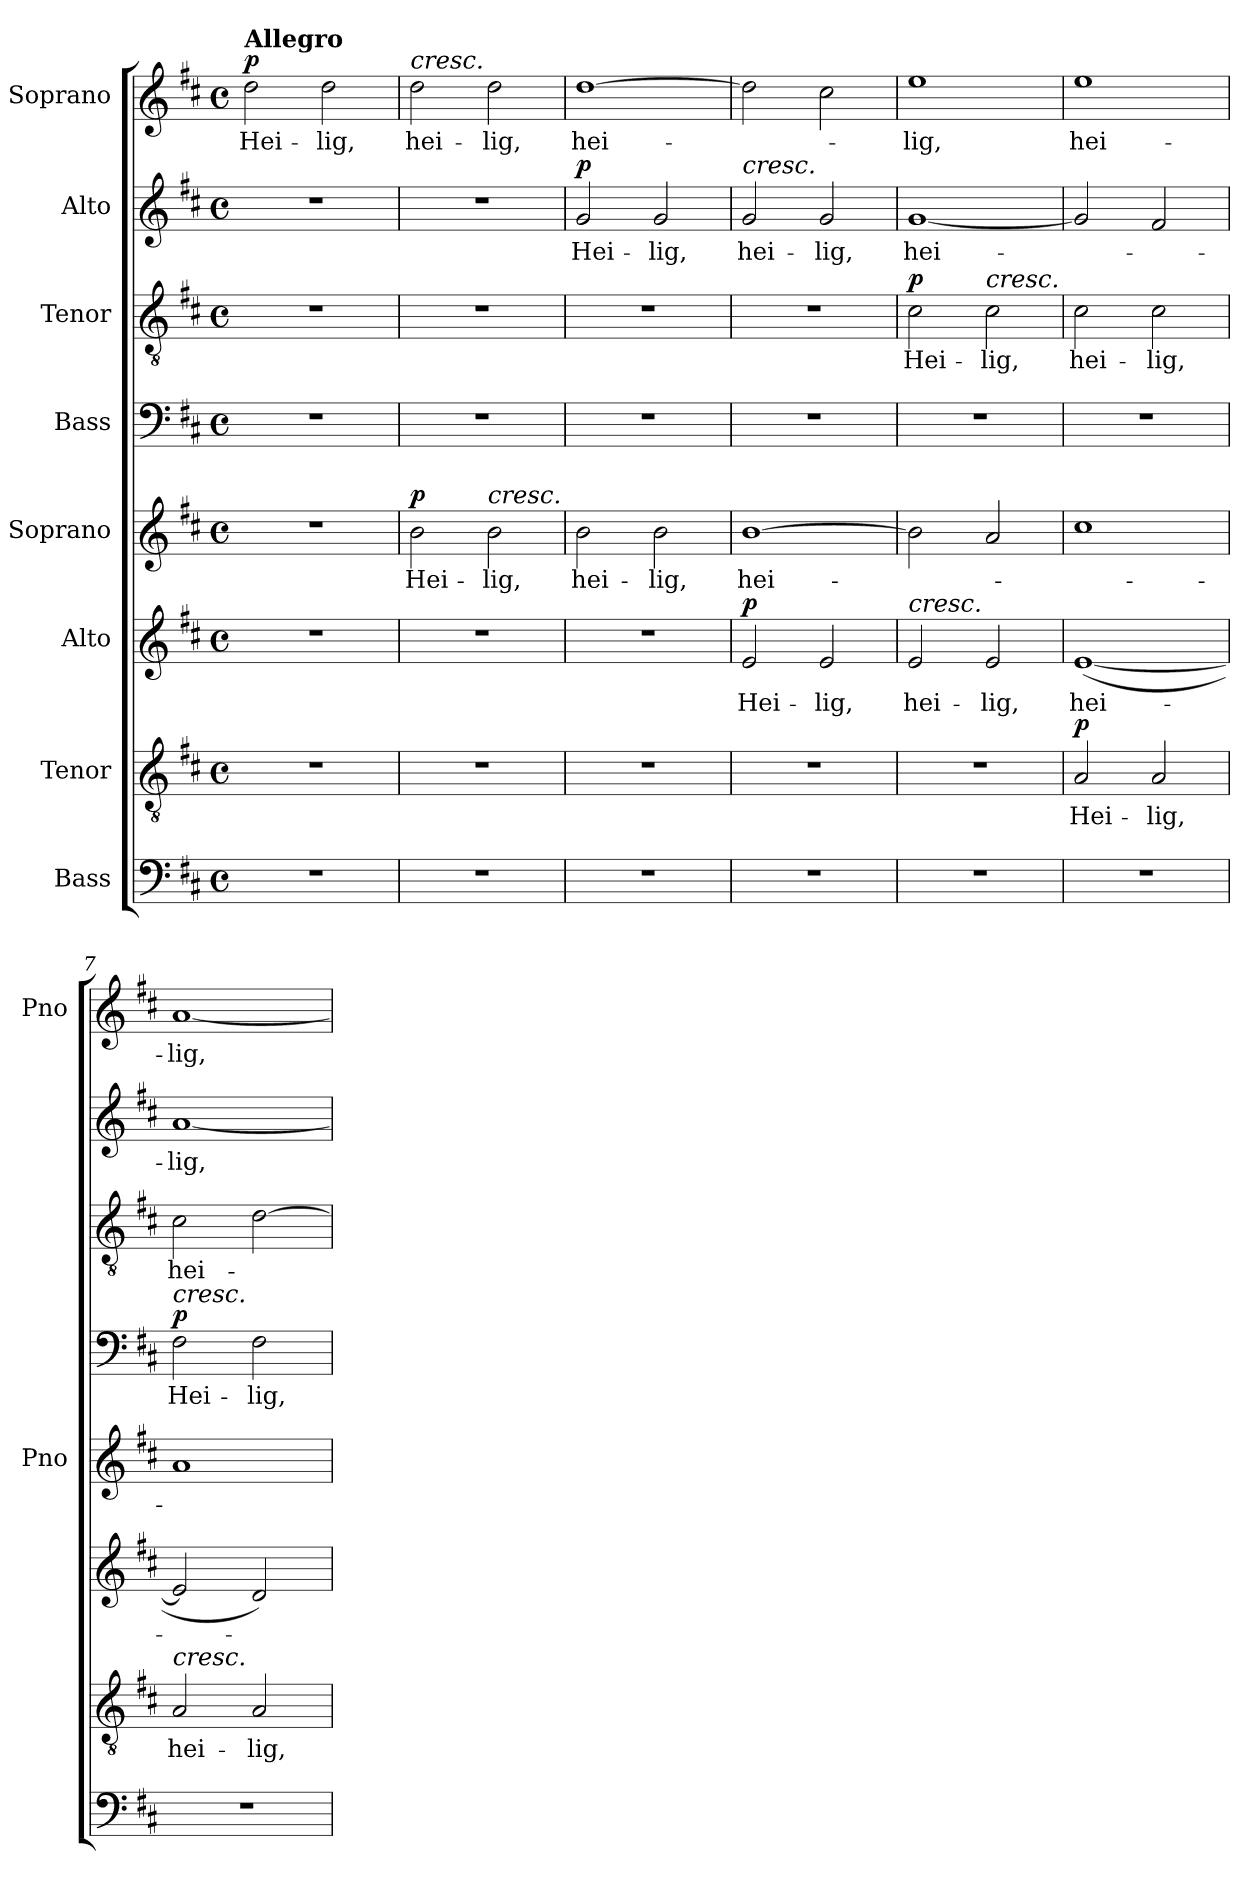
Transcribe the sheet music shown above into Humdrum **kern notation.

**kern	**kern	**text	**dynam	**kern	**text	**dynam	**kern	**text	**dynam	**kern	**text	**dynam	**kern	**text	**dynam	**kern	**text	**dynam	**kern	**text	**dynam
*part8	*part7	*part7	*part7	*part6	*part6	*part6	*part5	*part5	*part5	*part4	*part4	*part4	*part3	*part3	*part3	*part2	*part2	*part2	*part1	*part1	*part1
*staff8	*staff7	*staff7	*staff7	*staff6	*staff6	*staff6	*staff5	*staff5	*staff5	*staff4	*staff4	*staff4	*staff3	*staff3	*staff3	*staff2	*staff2	*staff2	*staff1	*staff1	*staff1
*I"Bass	*I"Tenor	*	*	*I"Alto	*	*	*I"Soprano	*	*	*I"Bass	*	*	*I"Tenor	*	*	*I"Alto	*	*	*I"Soprano	*	*
*	*	*	*	*	*	*	*I'Pno	*	*	*	*	*	*	*	*	*	*	*	*I'Pno	*	*
*clefF4	*clefGv2	*	*	*clefG2	*	*	*clefG2	*	*	*clefF4	*	*	*clefGv2	*	*	*clefG2	*	*	*clefG2	*	*
*k[f#c#]	*k[f#c#]	*	*	*k[f#c#]	*	*	*k[f#c#]	*	*	*k[f#c#]	*	*	*k[f#c#]	*	*	*k[f#c#]	*	*	*k[f#c#]	*	*
*D:	*D:	*	*	*D:	*	*	*D:	*	*	*D:	*	*	*D:	*	*	*D:	*	*	*D:	*	*
*M4/4	*M4/4	*	*	*M4/4	*	*	*M4/4	*	*	*M4/4	*	*	*M4/4	*	*	*M4/4	*	*	*M4/4	*	*
*met(c)	*met(c)	*	*	*met(c)	*	*	*met(c)	*	*	*met(c)	*	*	*met(c)	*	*	*met(c)	*	*	*met(c)	*	*
=1	=1	=1	=1	=1	=1	=1	=1	=1	=1	=1	=1	=1	=1	=1	=1	=1	=1	=1	=1	=1	=1
!	!	!	!	!	!	!	!	!	!	!	!	!	!	!	!	!	!	!	!LO:TX:a:B:t=Allegro	!	!
!	!	!	!	!	!	!	!	!	!	!	!	!	!	!	!	!	!	!	!	!LO:LY:b	!LO:DY:b
1r	1r	.	.	1r	.	.	1r	.	.	1r	.	.	1r	.	.	1r	.	.	2dd\	Hei-	p
!	!	!	!	!	!	!	!	!	!	!	!	!	!	!	!	!	!	!	!	!LO:LY:b	!
.	.	.	.	.	.	.	.	.	.	.	.	.	.	.	.	.	.	.	2dd\	-lig,	.
=2	=2	=2	=2	=2	=2	=2	=2	=2	=2	=2	=2	=2	=2	=2	=2	=2	=2	=2	=2	=2	=2
!	!	!	!	!	!	!	!	!	!	!	!	!	!	!	!	!	!	!	!LO:TX:a:i:t=cresc.	!	!
!	!	!	!	!	!	!	!	!LO:LY:b	!LO:DY:b	!	!	!	!	!	!	!	!	!	!	!LO:LY:b	!
1r	1r	.	.	1r	.	.	2b\	Hei-	p	1r	.	.	1r	.	.	1r	.	.	2dd\	hei-	.
!	!	!	!	!	!	!	!LO:TX:a:i:t=cresc.	!	!	!	!	!	!	!	!	!	!	!	!	!	!
!	!	!	!	!	!	!	!	!LO:LY:b	!	!	!	!	!	!	!	!	!	!	!	!LO:LY:b	!
.	.	.	.	.	.	.	2b\	-lig,	.	.	.	.	.	.	.	.	.	.	2dd\	-lig,	.
=3	=3	=3	=3	=3	=3	=3	=3	=3	=3	=3	=3	=3	=3	=3	=3	=3	=3	=3	=3	=3	=3
!	!	!	!	!	!	!	!	!LO:LY:b	!	!	!	!	!	!	!	!	!LO:LY:b	!LO:DY:b	!	!LO:LY:b	!
1r	1r	.	.	1r	.	.	2b\	hei-	.	1r	.	.	1r	.	.	2g/	Hei-	p	[1dd	hei-	.
!	!	!	!	!	!	!	!	!LO:LY:b	!	!	!	!	!	!	!	!	!LO:LY:b	!	!	!	!
.	.	.	.	.	.	.	2b\	-lig,	.	.	.	.	.	.	.	2g/	-lig,	.	.	.	.
=4	=4	=4	=4	=4	=4	=4	=4	=4	=4	=4	=4	=4	=4	=4	=4	=4	=4	=4	=4	=4	=4
!	!	!	!	!	!	!	!	!	!	!	!	!	!	!	!	!LO:TX:a:i:t=cresc.	!	!	!	!	!
!	!	!	!	!	!LO:LY:b	!LO:DY:b	!	!LO:LY:b	!	!	!	!	!	!	!	!	!LO:LY:b	!	!	!LO:LY:b	!
1r	1r	.	.	2e/	Hei-	p	[1b	hei-	.	1r	.	.	1r	.	.	2g/	hei-	.	2dd\]	-­-	.
!	!	!	!	!	!LO:LY:b	!	!	!	!	!	!	!	!	!	!	!	!LO:LY:b	!	!	!	!
.	.	.	.	2e/	-lig,	.	.	.	.	.	.	.	.	.	.	2g/	-lig,	.	2cc#\	.	.
=5	=5	=5	=5	=5	=5	=5	=5	=5	=5	=5	=5	=5	=5	=5	=5	=5	=5	=5	=5	=5	=5
!	!	!	!	!LO:TX:a:i:t=cresc.	!	!	!	!	!	!	!	!	!	!	!	!	!	!	!	!	!
!	!	!	!	!	!LO:LY:b	!	!	!LO:LY:b	!	!	!	!	!	!LO:LY:b	!LO:DY:b	!	!LO:LY:b	!	!	!LO:LY:b	!
1r	1r	.	.	2e/	hei-	.	2b\]	-­-	.	1r	.	.	2c#\	Hei-	p	[1g	hei-	.	1ee	-lig,	.
!	!	!	!	!	!	!	!	!	!	!	!	!	!LO:TX:a:i:t=cresc.	!	!	!	!	!	!	!	!
!	!	!	!	!	!LO:LY:b	!	!	!	!	!	!	!	!	!LO:LY:b	!	!	!	!	!	!	!
.	.	.	.	2e/	-lig,	.	2a/	.	.	.	.	.	2c#\	-lig,	.	.	.	.	.	.	.
=6	=6	=6	=6	=6	=6	=6	=6	=6	=6	=6	=6	=6	=6	=6	=6	=6	=6	=6	=6	=6	=6
!	!	!LO:LY:b	!LO:DY:b	!	!LO:LY:b	!	!	!LO:LY:b	!	!	!	!	!	!LO:LY:b	!	!	!LO:LY:b	!	!	!LO:LY:b	!
1r	2A/	Hei-	p	(>[1e	hei-	.	1cc#	-­-	.	1r	.	.	2c#\	hei-	.	2g/]	-­-	.	1ee	hei-	.
!	!	!LO:LY:b	!	!	!	!	!	!	!	!	!	!	!	!LO:LY:b	!	!	!	!	!	!	!
.	2A/	-lig,	.	.	.	.	.	.	.	.	.	.	2c#\	-lig,	.	2f#/	.	.	.	.	.
=7	=7	=7	=7	=7	=7	=7	=7	=7	=7	=7	=7	=7	=7	=7	=7	=7	=7	=7	=7	=7	=7
!	!	!	!	!	!	!	!	!	!	!LO:TX:a:i:t=cresc.	!	!	!	!	!	!	!	!	!	!	!
!	!LO:TX:a:i:t=cresc.	!	!	!	!	!	!	!	!	!	!	!	!	!	!	!	!	!	!	!	!
!	!	!LO:LY:b	!	!	!LO:LY:b	!	!	!LO:LY:b	!	!	!LO:LY:b	!LO:DY:b	!	!LO:LY:b	!	!	!LO:LY:b	!	!	!LO:LY:b	!
1r	2A/	hei-	.	2e/]	-­-	.	1a	-­-	.	2F#\	Hei-	p	2c#\	hei-	.	[1a	-lig,	.	[1a	-lig,	.
!	!	!LO:LY:b	!	!	!	!	!	!	!	!	!LO:LY:b	!	!	!	!	!	!	!	!	!	!
.	2A/	-lig,	.	2d/)	.	.	.	.	.	2F#\	-lig,	.	[2d\	.	.	.	.	.	.	.	.
=	=	=	=	=	=	=	=	=	=	=	=	=	=	=	=	=	=	=	=	=	=
*-	*-	*-	*-	*-	*-	*-	*-	*-	*-	*-	*-	*-	*-	*-	*-	*-	*-	*-	*-	*-	*-
